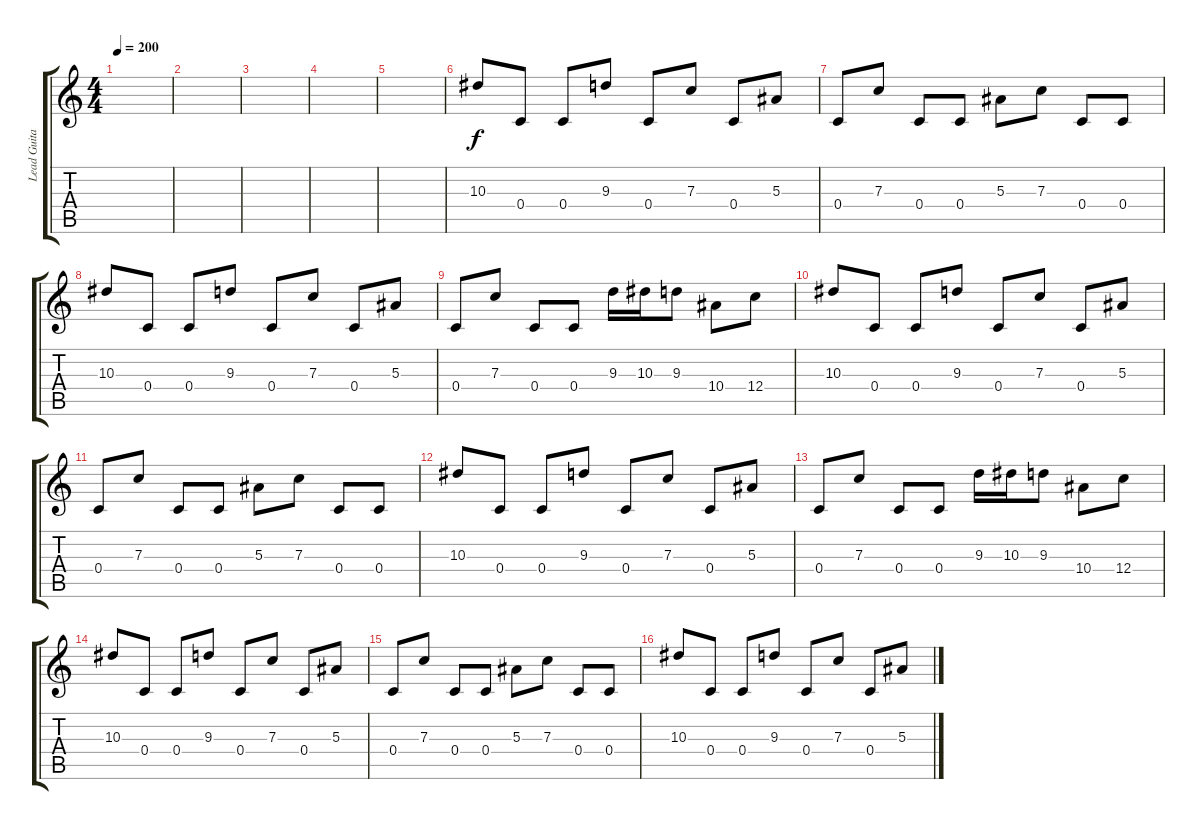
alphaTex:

\track ("Lead Guitar" "Lead Guita") {instrument distortionguitar}
\staff {score tabs}
\tuning (D4 A3 F3 C3 G2 C2) {hide}
\ts (4 4)
\tempo 200
\clef g2
\ks c
|
|
|
|
|
10.3.8 0.4.8 0.4.8 9.3.8 0.4.8 7.3.8 0.4.8 5.3.8 |
0.4.8 7.3.8 0.4.8 0.4.8 5.3.8 7.3.8 0.4.8 0.4.8 |
10.3.8 0.4.8 0.4.8 9.3.8 0.4.8 7.3.8 0.4.8 5.3.8 |
0.4.8 7.3.8 0.4.8 0.4.8 9.3.16 10.3.16 9.3.8 10.4.8 12.4.8 |
10.3.8 0.4.8 0.4.8 9.3.8 0.4.8 7.3.8 0.4.8 5.3.8 |
0.4.8 7.3.8 0.4.8 0.4.8 5.3.8 7.3.8 0.4.8 0.4.8 |
10.3.8 0.4.8 0.4.8 9.3.8 0.4.8 7.3.8 0.4.8 5.3.8 |
0.4.8 7.3.8 0.4.8 0.4.8 9.3.16 10.3.16 9.3.8 10.4.8 12.4.8 |
10.3.8 0.4.8 0.4.8 9.3.8 0.4.8 7.3.8 0.4.8 5.3.8 |
0.4.8 7.3.8 0.4.8 0.4.8 5.3.8 7.3.8 0.4.8 0.4.8 |
10.3.8 0.4.8 0.4.8 9.3.8 0.4.8 7.3.8 0.4.8 5.3.8
